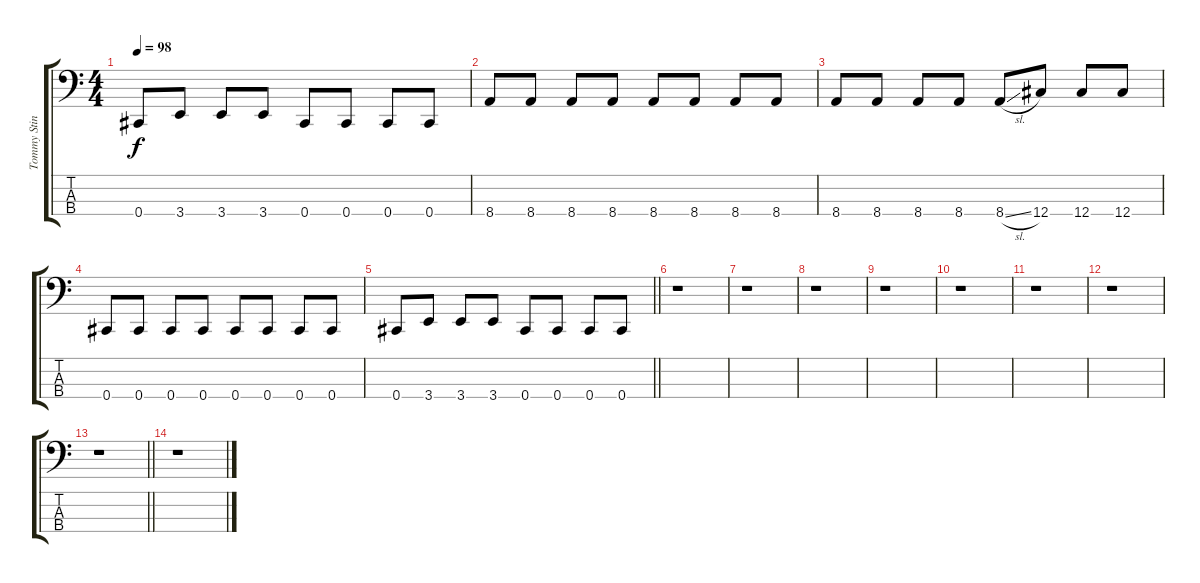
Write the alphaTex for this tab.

\track ("Tommy Stinson" "Tommy Stin") {instrument electricbassfinger}
\staff {score tabs}
\tuning (Gb2 Db2 Ab1 Db1) {hide}
\ts (4 4)
\tempo 98
\clef f4
\ks c
0.4.8{dy f} 3.4.8 3.4.8 3.4.8 0.4.8 0.4.8 0.4.8 0.4.8 |
8.4.8 8.4.8 8.4.8 8.4.8 8.4.8 8.4.8 8.4.8 8.4.8 |
8.4.8 8.4.8 8.4.8 8.4.8 8.4{sl}.8 12.4.8 12.4.8 12.4.8 |
0.4.8 0.4.8 0.4.8 0.4.8 0.4.8 0.4.8 0.4.8 0.4.8 |
\barLineRight lightlight
0.4.8 3.4.8 3.4.8 3.4.8 0.4.8 0.4.8 0.4.8 0.4.8 |
r.1 |
r.1 |
r.1 |
r.1 |
r.1 |
r.1 |
r.1 |
\barLineRight lightlight
r.1 |
r.1
